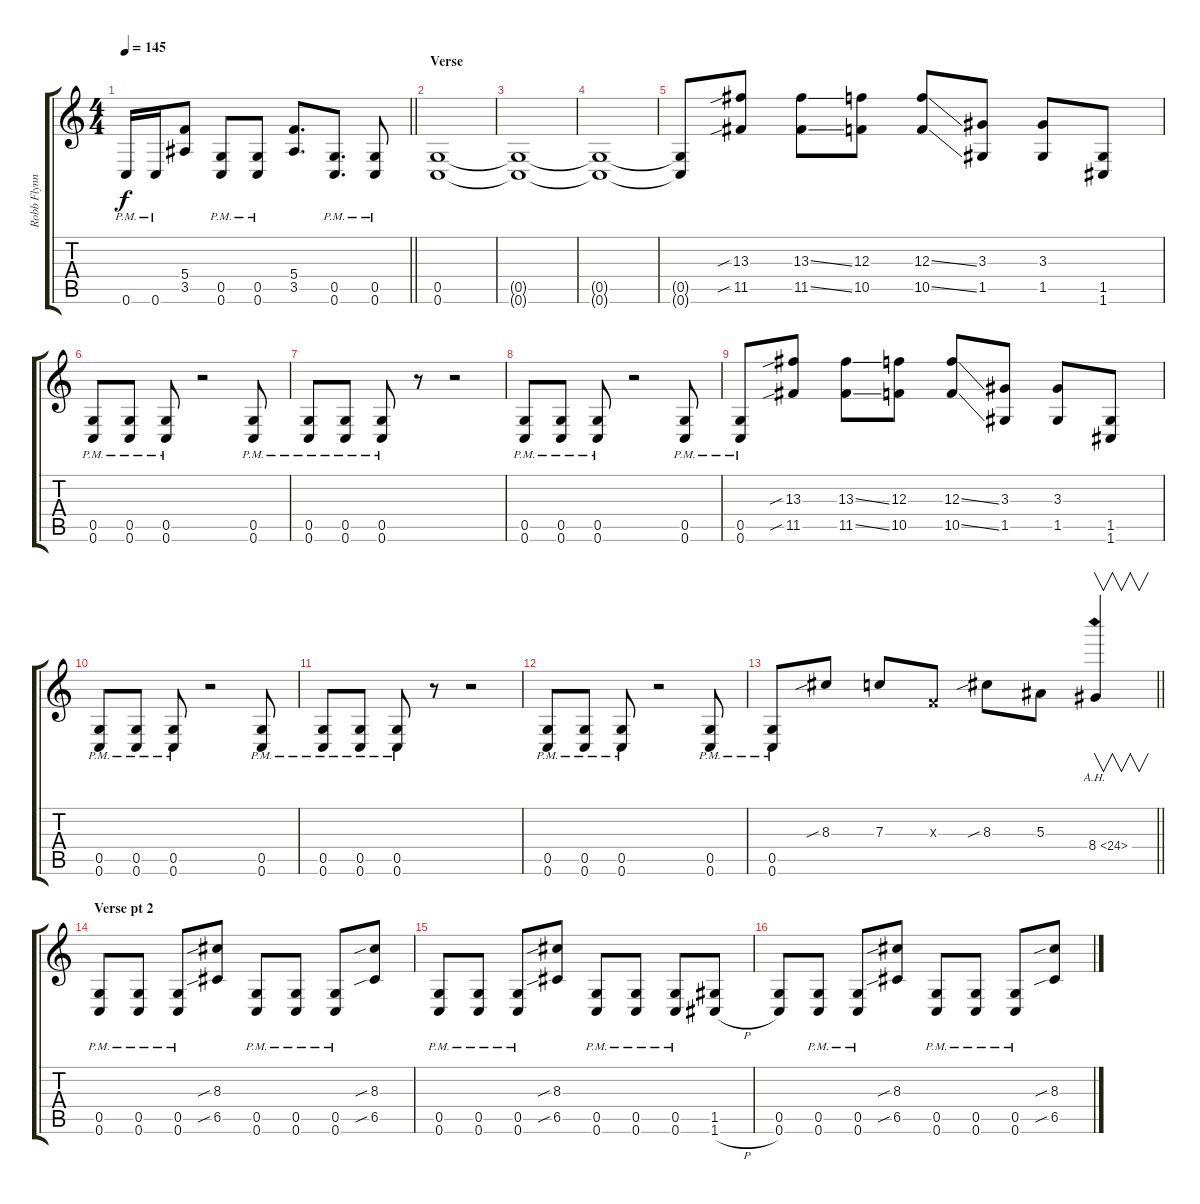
\track ("Robb Flynn" "Robb Flynn") {instrument distortionguitar}
\staff {score tabs}
\tuning (D4 A3 F3 C3 G2 C2) {hide}
\ts (4 4)
\tempo 145
\clef g2
\barLineRight lightlight
\ks c
0.6{pm}.16{dy f} 0.6{pm}.16 (5.4 3.5).8 (0.5{pm} 0.6{pm}).8 (0.5{pm} 0.6{pm}).8 (5.4 3.5).8{d} (0.5{pm} 0.6{pm}).8{d} (0.5{pm} 0.6{pm}).8 |
\section ("" "Verse")
(0.5 0.6).1 |
(0.5{t} 0.6{t}).1 |
(0.5{t} 0.6{t}).1 |
(0.5{t} 0.6{t}).8 (13.3{sib} 11.5{sib}).8 (13.3{ss} 11.5{ss}).8 (12.3 10.5).8 (12.3{ss} 10.5{ss}).8 (3.3 1.5).8 (3.3 1.5).8 (1.5 1.6).8 |
(0.5{pm} 0.6{pm}).8 (0.5{pm} 0.6{pm}).8 (0.5{pm} 0.6{pm}).8 r.2 (0.5{pm} 0.6{pm}).8 |
(0.5{pm} 0.6{pm}).8 (0.5{pm} 0.6{pm}).8 (0.5{pm} 0.6{pm}).8 r.8 r.2 |
(0.5{pm} 0.6{pm}).8 (0.5{pm} 0.6{pm}).8 (0.5{pm} 0.6{pm}).8 r.2 (0.5{pm} 0.6{pm}).8 |
(0.5{pm} 0.6{pm}).8 (13.3{sib} 11.5{sib}).8 (13.3{ss} 11.5{ss}).8 (12.3 10.5).8 (12.3{ss} 10.5{ss}).8 (3.3 1.5).8 (3.3 1.5).8 (1.5 1.6).8 |
(0.5{pm} 0.6{pm}).8 (0.5{pm} 0.6{pm}).8 (0.5{pm} 0.6{pm}).8 r.2 (0.5{pm} 0.6{pm}).8 |
(0.5{pm} 0.6{pm}).8 (0.5{pm} 0.6{pm}).8 (0.5{pm} 0.6{pm}).8 r.8 r.2 |
(0.5{pm} 0.6{pm}).8 (0.5{pm} 0.6{pm}).8 (0.5{pm} 0.6{pm}).8 r.2 (0.5{pm} 0.6{pm}).8 |
\barLineRight lightlight
(0.5{pm} 0.6{pm}).8 8.3{sib}.8 7.3.8 0.3{x}.8 8.3{sib}.8 5.3.8 8.4{ah 16}.4{v} |
\section ("" "Verse pt 2")
(0.5{pm} 0.6{pm}).8 (0.5{pm} 0.6{pm}).8 (0.5{pm} 0.6{pm}).8 (8.3{sib} 6.5{sib}).8 (0.5{pm} 0.6{pm}).8 (0.5{pm} 0.6{pm}).8 (0.5{pm} 0.6{pm}).8 (8.3{sib} 6.5{sib}).8 |
(0.5{pm} 0.6{pm}).8 (0.5{pm} 0.6{pm}).8 (0.5{pm} 0.6{pm}).8 (8.3{sib} 6.5{sib}).8 (0.5{pm} 0.6{pm}).8 (0.5{pm} 0.6{pm}).8 (0.5{pm} 0.6{pm}).8 (1.5 1.6{h}).8 |
(0.5 0.6).8 (0.5{pm} 0.6{pm}).8 (0.5{pm} 0.6{pm}).8 (8.3{sib} 6.5{sib}).8 (0.5{pm} 0.6{pm}).8 (0.5{pm} 0.6{pm}).8 (0.5{pm} 0.6{pm}).8 (8.3{sib} 6.5{sib}).8
